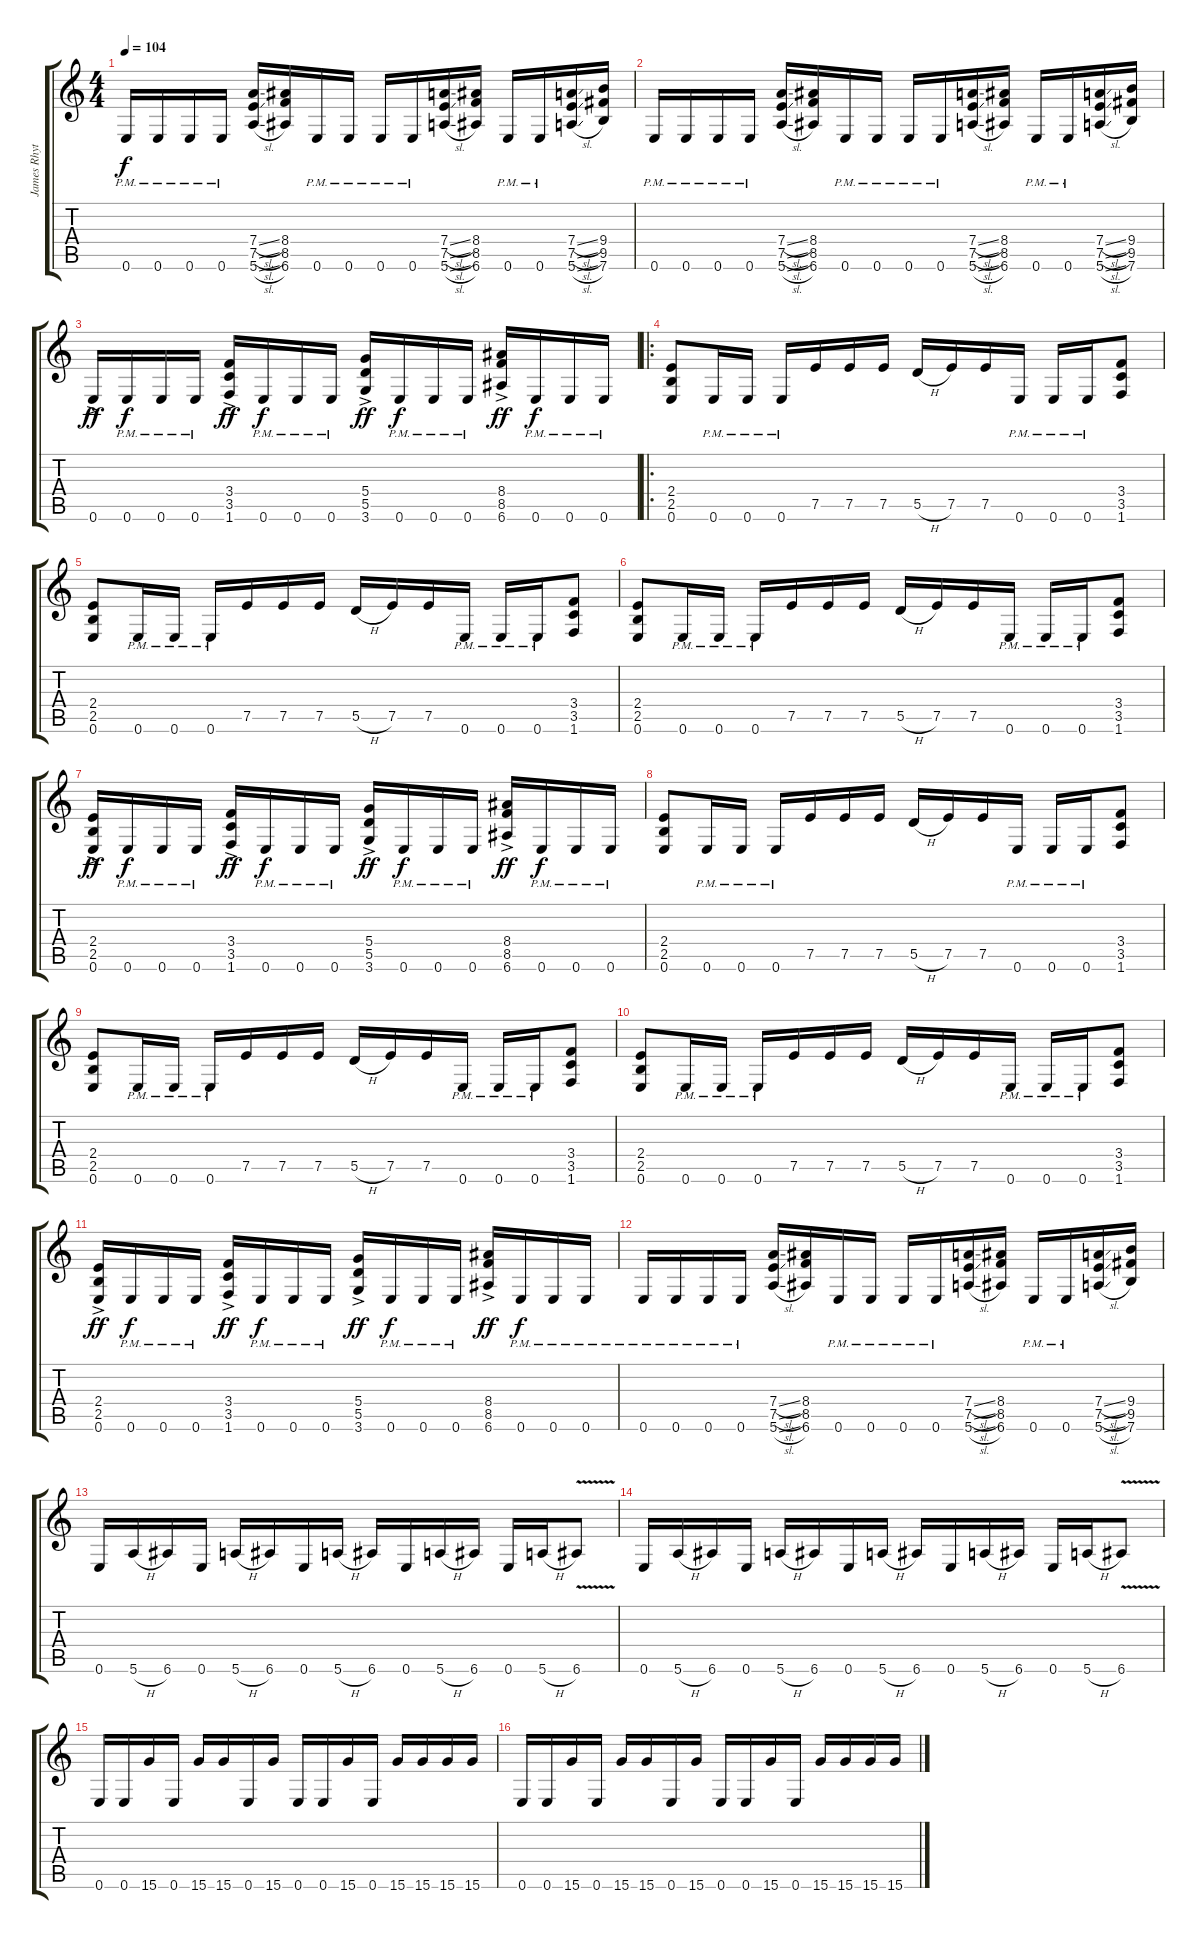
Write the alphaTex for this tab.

\track ("James Rhythm" "James Rhyt") {instrument distortionguitar}
\staff {score tabs}
\tuning (E4 B3 G3 D3 A2 E2) {hide}
\ts (4 4)
\tempo 104
\clef g2
\ks c
0.6{pm}.16{dy f} 0.6{pm}.16 0.6{pm}.16 0.6{pm}.16 (7.4{sl} 7.5{sl} 5.6{sl}).16 (8.4 8.5 6.6).16 0.6{pm}.16 0.6{pm}.16 0.6{pm}.16 0.6{pm}.16 (7.4{sl} 7.5{sl} 5.6{sl}).16 (8.4 8.5 6.6).16 0.6{pm}.16 0.6{pm}.16 (7.4{sl} 7.5{sl} 5.6{sl}).16 (9.4 9.5 7.6).16 |
0.6{pm}.16 0.6{pm}.16 0.6{pm}.16 0.6{pm}.16 (7.4{sl} 7.5{sl} 5.6{sl}).16 (8.4 8.5 6.6).16 0.6{pm}.16 0.6{pm}.16 0.6{pm}.16 0.6{pm}.16 (7.4{sl} 7.5{sl} 5.6{sl}).16 (8.4 8.5 6.6).16 0.6{pm}.16 0.6{pm}.16 (7.4{sl} 7.5{sl} 5.6{sl}).16 (9.4 9.5 7.6).16 |
0.6{ac}.16{dy ff} 0.6{pm}.16{dy f} 0.6{pm}.16 0.6{pm}.16 (3.4{ac} 3.5{ac} 1.6{ac}).16{dy ff} 0.6{pm}.16{dy f} 0.6{pm}.16 0.6{pm}.16 (5.4{ac} 5.5{ac} 3.6{ac}).16{dy ff} 0.6{pm}.16{dy f} 0.6{pm}.16 0.6{pm}.16 (8.4{ac} 8.5{ac} 6.6{ac}).16{dy ff} 0.6{pm}.16{dy f} 0.6{pm}.16 0.6{pm}.16 |
\ro
(2.4 2.5 0.6).8 0.6{pm}.16 0.6{pm}.16 0.6{pm}.16 7.5.16 7.5.16 7.5.16 5.5{h}.16 7.5.16 7.5.16 0.6{pm}.16 0.6{pm}.16 0.6{pm}.16 (3.4 3.5 1.6).8 |
(2.4 2.5 0.6).8 0.6{pm}.16 0.6{pm}.16 0.6{pm}.16 7.5.16 7.5.16 7.5.16 5.5{h}.16 7.5.16 7.5.16 0.6{pm}.16 0.6{pm}.16 0.6{pm}.16 (3.4 3.5 1.6).8 |
(2.4 2.5 0.6).8 0.6{pm}.16 0.6{pm}.16 0.6{pm}.16 7.5.16 7.5.16 7.5.16 5.5{h}.16 7.5.16 7.5.16 0.6{pm}.16 0.6{pm}.16 0.6{pm}.16 (3.4 3.5 1.6).8 |
(2.4{ac} 2.5{ac} 0.6{ac}).16{dy ff} 0.6{pm}.16{dy f} 0.6{pm}.16 0.6{pm}.16 (3.4{ac} 3.5{ac} 1.6{ac}).16{dy ff} 0.6{pm}.16{dy f} 0.6{pm}.16 0.6{pm}.16 (5.4{ac} 5.5{ac} 3.6{ac}).16{dy ff} 0.6{pm}.16{dy f} 0.6{pm}.16 0.6{pm}.16 (8.4{ac} 8.5{ac} 6.6{ac}).16{dy ff} 0.6{pm}.16{dy f} 0.6{pm}.16 0.6{pm}.16 |
(2.4 2.5 0.6).8 0.6{pm}.16 0.6{pm}.16 0.6{pm}.16 7.5.16 7.5.16 7.5.16 5.5{h}.16 7.5.16 7.5.16 0.6{pm}.16 0.6{pm}.16 0.6{pm}.16 (3.4 3.5 1.6).8 |
(2.4 2.5 0.6).8 0.6{pm}.16 0.6{pm}.16 0.6{pm}.16 7.5.16 7.5.16 7.5.16 5.5{h}.16 7.5.16 7.5.16 0.6{pm}.16 0.6{pm}.16 0.6{pm}.16 (3.4 3.5 1.6).8 |
(2.4 2.5 0.6).8 0.6{pm}.16 0.6{pm}.16 0.6{pm}.16 7.5.16 7.5.16 7.5.16 5.5{h}.16 7.5.16 7.5.16 0.6{pm}.16 0.6{pm}.16 0.6{pm}.16 (3.4 3.5 1.6).8 |
(2.4{ac} 2.5{ac} 0.6{ac}).16{dy ff} 0.6{pm}.16{dy f} 0.6{pm}.16 0.6{pm}.16 (3.4{ac} 3.5{ac} 1.6{ac}).16{dy ff} 0.6{pm}.16{dy f} 0.6{pm}.16 0.6{pm}.16 (5.4{ac} 5.5{ac} 3.6{ac}).16{dy ff} 0.6{pm}.16{dy f} 0.6{pm}.16 0.6{pm}.16 (8.4{ac} 8.5{ac} 6.6{ac}).16{dy ff} 0.6{pm}.16{dy f} 0.6{pm}.16 0.6{pm}.16 |
0.6{pm}.16 0.6{pm}.16 0.6{pm}.16 0.6{pm}.16 (7.4{sl} 7.5{sl} 5.6{sl}).16 (8.4 8.5 6.6).16 0.6{pm}.16 0.6{pm}.16 0.6{pm}.16 0.6{pm}.16 (7.4{sl} 7.5{sl} 5.6{sl}).16 (8.4 8.5 6.6).16 0.6{pm}.16 0.6{pm}.16 (7.4{sl} 7.5{sl} 5.6{sl}).16 (9.4 9.5 7.6).16 |
0.6.16 5.6{h}.16 6.6.16 0.6.16 5.6{h}.16 6.6.16 0.6.16 5.6{h}.16 6.6.16 0.6.16 5.6{h}.16 6.6.16 0.6.16 5.6{h}.16 6.6{v}.8 |
0.6.16 5.6{h}.16 6.6.16 0.6.16 5.6{h}.16 6.6.16 0.6.16 5.6{h}.16 6.6.16 0.6.16 5.6{h}.16 6.6.16 0.6.16 5.6{h}.16 6.6{v}.8 |
0.6.16 0.6.16 15.6.16 0.6.16 15.6.16 15.6.16 0.6.16 15.6.16 0.6.16 0.6.16 15.6.16 0.6.16 15.6.16 15.6.16 15.6.16 15.6.16 |
0.6.16 0.6.16 15.6.16 0.6.16 15.6.16 15.6.16 0.6.16 15.6.16 0.6.16 0.6.16 15.6.16 0.6.16 15.6.16 15.6.16 15.6.16 15.6.16
